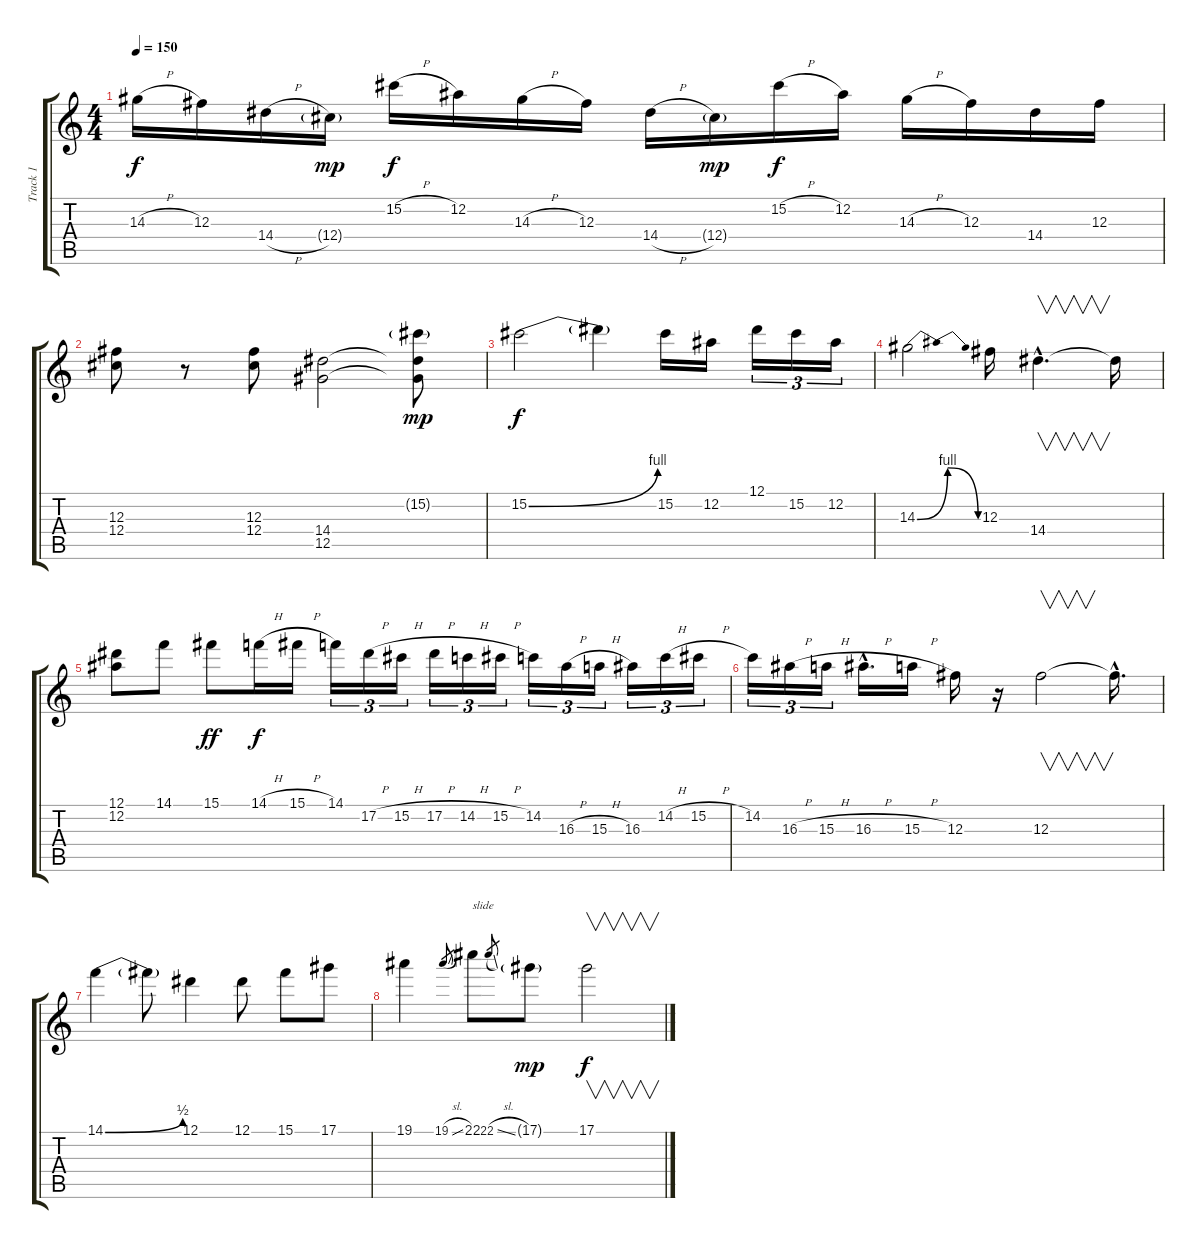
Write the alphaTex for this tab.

\track ("Track 1" "Track 1") {instrument distortionguitar}
\staff {score tabs}
\tuning (Eb4 Bb3 Gb3 Db3 Ab2 Eb2) {hide}
\ts (4 4)
\tempo 150
\clef g2
\ks c
14.3{h}.16{dy f} 12.3.16 14.4{h}.16 12.4{g}.16{dy mp} 15.2{h}.16{dy f} 12.2.16 14.3{h}.16 12.3.16 14.4{h}.16 12.4{g}.16{dy mp} 15.2{h}.16{dy f} 12.2.16 14.3{h}.16 12.3.16 14.4.16 12.3.16 |
(12.3 12.4).8 r.8 (12.3 12.4).8 (14.4 12.5).2 (15.2{g} 14.4{t} 12.5{t}).8{dy mp} |
15.2{be (bend 0 0 60 4)}.2{dy f} 15.2{t}.4 15.2.16 12.2.16 12.1.16{tu (3 2)} 15.2.16{tu (3 2)} 12.2.16{tu (3 2)} |
14.3{be (bendrelease 0 0 40 4 50 4 60 0)}.2 12.3.16 14.4{hac}.4{v d} 14.4{t}.16 |
(12.1 12.2).8 14.1.8 15.1.8{dy ff} 14.1{h}.16{dy f} 15.1{h}.16 14.1.16{tu (3 2)} 17.2{h}.16{tu (3 2)} 15.2{h}.16{tu (3 2)} 17.2{h}.16{tu (3 2)} 14.2{h}.16{tu (3 2)} 15.2{h}.16{tu (3 2)} 14.2.16{tu (3 2)} 16.3{h}.16{tu (3 2)} 15.3{h}.16{tu (3 2)} 16.3.16{tu (3 2)} 14.2{h}.16{tu (3 2)} 15.2{h}.16{tu (3 2)} |
14.2.16{tu (3 2)} 16.3{h}.16{tu (3 2)} 15.3{h}.16{tu (3 2)} 16.3{h hac}.16{d} 15.3{h}.16 12.3.16 r.16 12.3.2{v} 12.3{hac t}.16{d} |
14.1{be (bend 0 0 60 2)}.4 14.1{t}.8 12.1.4 12.1.8 15.1.8 17.1.8 |
19.1.4 19.1{sl}.8{gr} 22.1.8{txt "slide"} 22.1{sl}.8{gr} 17.1{g}.8{dy mp} 17.1.2{v dy f}
